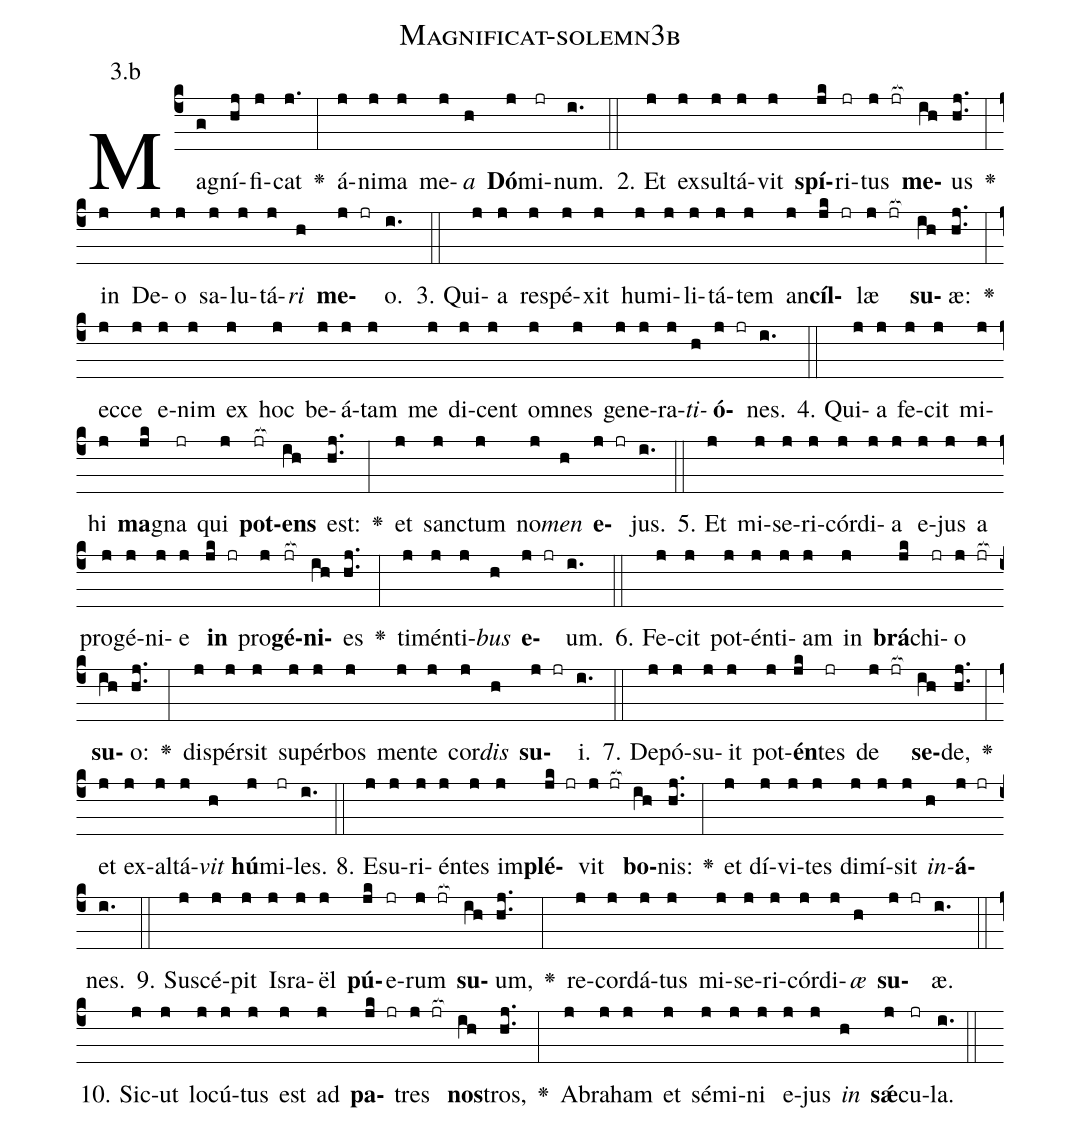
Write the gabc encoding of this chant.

name: Magnificat-solemn3b;
annotation: 3.b;
%%
(c4)Ma(g)gní(hj)fi(j)cat(j.) <v>\greheightstar</v>(:) á(j)ni(j)ma(j) me(j)<i>a</i>(h) <b>Dó</b>(j)mi(jr)num.(i.) (::)
2. Et(j) ex(j)sul(j)tá(j)vit(j) <b>spí</b>(jk)ri(jr)tus(j jr[ocb:1{]) <b>me</b>(ih[ocb:0}])us(hj..) <v>\greheightstar</v>(:) in(j) De(j)o(j) sa(j)lu(j)tá(j)<i>ri</i>(h) <b>me</b>(j jr)o.(i.) (::)
3. Qui(j)a(j) re(j)spé(j)xit(j) hu(j)mi(j)li(j)tá(j)tem(j) an(j)<b>cíl</b>(jk jr)læ(j jr[ocb:1{]) <b>su</b>(ih[ocb:0}])æ:(hj..) <v>\greheightstar</v>(:) ec(j)ce(j) e(j)nim(j) ex(j) hoc(j) be(j)á(j)tam(j) me(j) di(j)cent(j) om(j)nes(j) ge(j)ne(j)ra(j)<i>ti</i>(h)<b>ó</b>(j jr)nes.(i.) (::)
4. Qui(j)a(j) fe(j)cit(j) mi(j)hi(j) <b>ma</b>(jk)gna(jr) qui(j) <b>pot</b>(jr[ocb:1{])<b>ens</b>(ih[ocb:0}]) est:(hj..) <v>\greheightstar</v>(:) et(j) sanc(j)tum(j) no(j)<i>men</i>(h) <b>e</b>(j jr)jus.(i.) (::)
5. Et(j) mi(j)se(j)ri(j)cór(j)di(j)a(j) e(j)jus(j) a(j) pro(j)gé(j)ni(j)e(j) <b>in</b>(jk jr) pro(j)<b>gé</b>(jr[ocb:1{])<b>ni</b>(ih[ocb:0}])es(hj..) <v>\greheightstar</v>(:) ti(j)mén(j)ti(j)<i>bus</i>(h) <b>e</b>(j jr)um.(i.) (::)
6. Fe(j)cit(j) pot(j)én(j)ti(j)am(j) in(j) <b>brá</b>(jk)chi(jr)o(j jr[ocb:1{]) <b>su</b>(ih[ocb:0}])o:(hj..) <v>\greheightstar</v>(:) di(j)spér(j)sit(j) su(j)pér(j)bos(j) men(j)te(j) cor(j)<i>dis</i>(h) <b>su</b>(j jr)i.(i.) (::)
7. De(j)pó(j)su(j)it(j) pot(j)<b>én</b>(jk)tes(jr) de(j jr[ocb:1{]) <b>se</b>(ih[ocb:0}])de,(hj..) <v>\greheightstar</v>(:) et(j) ex(j)al(j)tá(j)<i>vit</i>(h) <b>hú</b>(j)mi(jr)les.(i.) (::)
8. E(j)su(j)ri(j)én(j)tes(j) im(j)<b>plé</b>(jk jr)vit(j jr[ocb:1{]) <b>bo</b>(ih[ocb:0}])nis:(hj..) <v>\greheightstar</v>(:) et(j) dí(j)vi(j)tes(j) di(j)mí(j)sit(j) <i>in</i>(h)<b>á</b>(j jr)nes.(i.) (::)
9. Su(j)scé(j)pit(j) Is(j)ra(j)ël(j) <b>pú</b>(jk)e(jr)rum(j jr[ocb:1{]) <b>su</b>(ih[ocb:0}])um,(hj..) <v>\greheightstar</v>(:) re(j)cor(j)dá(j)tus(j) mi(j)se(j)ri(j)cór(j)di(j)<i>æ</i>(h) <b>su</b>(j jr)æ.(i.) (::)
10. Sic(j)ut(j) lo(j)cú(j)tus(j) est(j) ad(j) <b>pa</b>(jk jr)tres(j jr[ocb:1{]) <b>nos</b>(ih[ocb:0}])tros,(hj..) <v>\greheightstar</v>(:) A(j)bra(j)ham(j) et(j) sé(j)mi(j)ni(j) e(j)jus(j) <i>in</i>(h) <b>sǽ</b>(j)cu(jr)la.(i.) (::)
